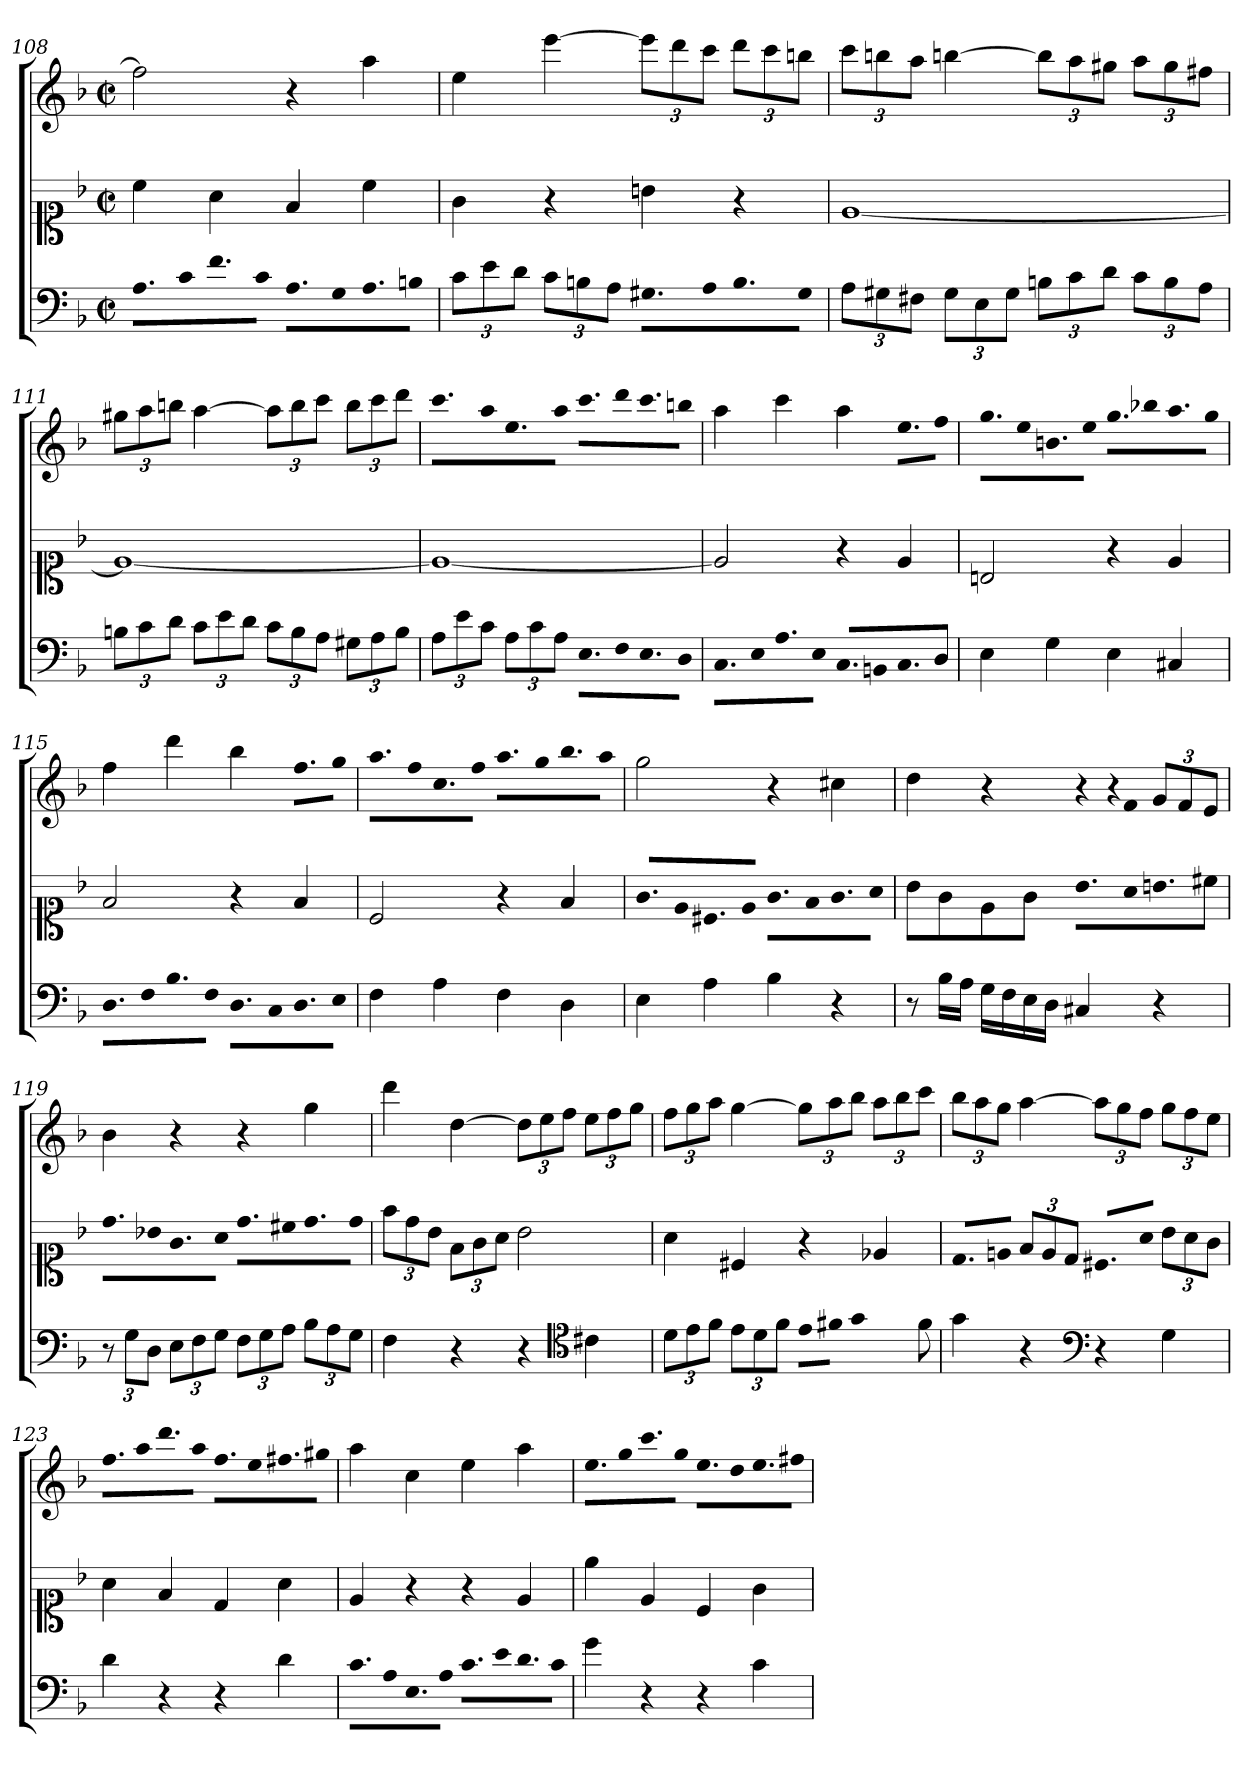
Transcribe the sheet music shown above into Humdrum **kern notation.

**kern	**kern	**kern
*part1	*part1	*part1
*staff3	*staff2	*staff1
*clefF4	*clefC1	*clefG2
*k[b-]	*k[b-]	*k[b-]
*F:	*F:	*F:
*M2/2	*M2/2	*M2/2
*met(c|)	*met(c|)	*met(c|)
*Xtuplet	*	*
=108	=108	=108
!LO:N:vis=8.	!	!
6AL	4cc	2ff]
!LO:N:vis=16	!	!
12cK	.	.
!LO:N:vis=8.	!	!
6f	4a	.
!LO:N:vis=16	!	!
12cJk	.	.
!LO:N:vis=8.	!	!
6AL	4f	4r
!LO:N:vis=16	!	!
12GK	.	.
!LO:N:vis=8.	!	!
6A	4cc	4aa
!LO:N:vis=16	!	!
12BnJk	.	.
=109	=109	=109
*tuplet	*	*
*Xbrackettup	*	*
12cL	4g	4ee
12e	.	.
12dJ	.	.
12cL	4r	[4eee
12Bn	.	.
12AJ	.	.
*Xtuplet	*	*
!LO:N:vis=8.	!	!
*	*	*Xbrackettup
6G#XL	4bn	12eeeL]
.	.	12ddd
!LO:N:vis=16	!	!
12AK	.	12cccJ
!LO:N:vis=8.	!	!
6B	4r	12dddL
.	.	12ccc
!LO:N:vis=16	!	!
12G#Jk	.	12bbnJ
=110	=110	=110
*tuplet	*	*
12AL	[1e	12cccL
12G#X	.	12bbn
12F#XJ	.	12aaJ
12G#L	.	[4bbn
12E	.	.
12G#J	.	.
12BnL	.	12bbL]
12c	.	12aa
12dJ	.	12gg#XJ
12cL	.	12aaL
12B	.	12gg#
12AJ	.	12ff#XJ
=111	=111	=111
12BnL	1e_	12gg#XL
12c	.	12aa
12dJ	.	12bbnJ
12cL	.	[4aa
12e	.	.
12dJ	.	.
12cL	.	12aaL]
12B	.	12bb
12AJ	.	12cccJ
12G#XL	.	12bbL
12A	.	12ccc
12BJ	.	12dddJ
=112	=112	=112
*	*	*Xtuplet
!	!	!LO:N:vis=8.
12AL	1e_	6cccL
12e	.	.
!	!	!LO:N:vis=16
12cJ	.	12aaK
!	!	!LO:N:vis=8.
12AL	.	6ee
12c	.	.
!	!	!LO:N:vis=16
12AJ	.	12aaJk
*Xtuplet	*	*
!LO:N:vis=8.	!	!LO:N:vis=8.
6EL	.	6cccL
!LO:N:vis=16	!	!LO:N:vis=16
12FK	.	12dddK
!LO:N:vis=8.	!	!LO:N:vis=8.
6E	.	6ccc
!LO:N:vis=16	!	!LO:N:vis=16
12DJk	.	12bbnJk
=113	=113	=113
!LO:N:vis=8.	!	!
6CL	2e]	4aa
!LO:N:vis=16	!	!
12EK	.	.
!LO:N:vis=8.	!	!
6A	.	4ccc
!LO:N:vis=16	!	!
12EJk	.	.
!LO:N:vis=8.	!	!
6CL	4r	4aa
!LO:N:vis=16	!	!
12BBnK	.	.
!LO:N:vis=8.	!	!LO:N:vis=8.
6C	4e	6eeL
!	!	!LO:N:vis=16
12DJ	.	12ffJk
=114	=114	=114
!	!	!LO:N:vis=8.
4E	2Bn	6ggL
!	!	!LO:N:vis=16
.	.	12eeK
!	!	!LO:N:vis=8.
4G	.	6bn
!	!	!LO:N:vis=16
.	.	12eeJk
!	!	!LO:N:vis=8.
4E	4r	6ggL
!	!	!LO:N:vis=16
.	.	12bb-XK
!	!	!LO:N:vis=8.
4C#X	4e	6aa
!	!	!LO:N:vis=16
.	.	12ggJk
=115	=115	=115
!LO:N:vis=8.	!	!
6DL	2f	4ff
!LO:N:vis=16	!	!
12FK	.	.
!LO:N:vis=8.	!	!
6B-	.	4ddd
!LO:N:vis=16	!	!
12FJk	.	.
!LO:N:vis=8.	!	!
6DL	4r	4bb-
!LO:N:vis=16	!	!
12CK	.	.
!LO:N:vis=8.	!	!LO:N:vis=8.
6D	4f	6ffL
!LO:N:vis=16	!	!LO:N:vis=16
12EJk	.	12ggJk
=116	=116	=116
!	!	!LO:N:vis=8.
4F	2c	6aaL
!	!	!LO:N:vis=16
.	.	12ffK
!	!	!LO:N:vis=8.
4A	.	6cc
!	!	!LO:N:vis=16
.	.	12ffJk
!	!	!LO:N:vis=8.
4F	4r	6aaL
!	!	!LO:N:vis=16
.	.	12ggK
!	!	!LO:N:vis=8.
4D	4f	6bb-
!	!	!LO:N:vis=16
.	.	12aaJk
=117	=117	=117
*	*Xtuplet	*
!	!LO:N:vis=8.	!
4E	6gL	2gg
!	!LO:N:vis=16	!
.	12eK	.
!	!LO:N:vis=8.	!
4A	6c#X	.
!	!LO:N:vis=16	!
.	12eJk	.
!	!LO:N:vis=8.	!
4B-	6gL	4r
!	!LO:N:vis=16	!
.	12fK	.
!	!LO:N:vis=8.	!
4r	6g	4cc#X
!	!LO:N:vis=16	!
.	12aJk	.
=118	=118	=118
8r	8b-L	4dd
16B-LL	8g	.
16AJJ	.	.
16GLL	8e	4r
16F	.	.
16E	8gJ	.
16DJJ	.	.
!	!LO:N:vis=8.	!LO:N:vis=8
4C#X	6b-L	12.r
!	!	!LO:N:vis=16
.	.	24r
!	!LO:N:vis=16	!LO:N:vis=16
.	12aK	12f
!	!LO:N:vis=8.	!
*	*	*tuplet
4r	6bn	12gL
.	.	12f
.	12cc#XJ	12eJ
=119	=119	=119
*tuplet	*	*
!	!LO:N:vis=8.	!
12r	6ddL	4b-
12GL	.	.
!	!LO:N:vis=16	!
12DJ	12b-XK	.
!	!LO:N:vis=8.	!
12EL	6g	4r
12F	.	.
!	!LO:N:vis=16	!
12GJ	12aJk	.
!	!LO:N:vis=8.	!
12FL	6ddL	4r
12G	.	.
!	!LO:N:vis=16	!
12AJ	12cc#XK	.
!	!LO:N:vis=8.	!
12B-L	6dd	4gg
12A	.	.
!	!LO:N:vis=16	!
12GJ	12ddJk	.
=120	=120	=120
*	*tuplet	*
*	*Xbrackettup	*
4F	12ffL	4ddd
.	12dd	.
.	12b-J	.
4r	12fL	[4dd
.	12g	.
.	12aJ	.
4r	2b-	12ddL]
.	.	12ee
.	.	12ffJ
*clefC4	*	*
4c#X	.	12eeL
.	.	12ff
.	.	12ggJ
=121	=121	=121
12dL	4a	12ffL
12e	.	12gg
12fJ	.	12aaJ
12eL	4c#X	[4gg
12d	.	.
12fJ	.	.
*Xtuplet	*	*
!LO:N:vis=16	!	!
12eLL	4r	12ggL]
!LO:N:vis=16	!	!
12f#XJJ	.	12aa
!LO:N:vis=4	!	!
6.g	.	12bb-J
.	4e-X	12aaL
.	.	12bb-
12f#	.	12cccJ
=122	=122	=122
*	*Xtuplet	*
!	!LO:N:vis=8.	!
4g	6dL	12bb-L
.	.	12aa
!	!LO:N:vis=16	!
.	12enJk	12ggJ
*	*tuplet	*
4r	12fL	[4aa
.	12e	.
.	12dJ	.
*clefF4	*	*
*	*Xtuplet	*
!	!LO:N:vis=8.	!
4r	6c#XL	12aaL]
.	.	12gg
!	!LO:N:vis=16	!
.	12aJk	12ffJ
*	*tuplet	*
4G	12b-L	12ggL
.	12a	12ff
.	12gJ	12eeJ
=123	=123	=123
*	*	*Xtuplet
!	!	!LO:N:vis=8.
4d	4a	6ffL
!	!	!LO:N:vis=16
.	.	12aaK
!	!	!LO:N:vis=8.
4r	4f	6ddd
!	!	!LO:N:vis=16
.	.	12aaJk
!	!	!LO:N:vis=8.
4r	4d	6ffL
!	!	!LO:N:vis=16
.	.	12eeK
!	!	!LO:N:vis=8.
4d	4a	6ff#X
!	!	!LO:N:vis=16
.	.	12gg#XJk
=124	=124	=124
!LO:N:vis=8.	!	!
6cL	4e	4aa
!LO:N:vis=16	!	!
12AK	.	.
!LO:N:vis=8.	!	!
6E	4r	4cc
!LO:N:vis=16	!	!
12AJk	.	.
!LO:N:vis=8.	!	!
6cL	4r	4ee
!LO:N:vis=16	!	!
12eK	.	.
!LO:N:vis=8.	!	!
6d	4e	4aa
!LO:N:vis=16	!	!
12cJk	.	.
=125	=125	=125
!	!	!LO:N:vis=8.
4g	4ee	6eeL
!	!	!LO:N:vis=16
.	.	12ggK
!	!	!LO:N:vis=8.
4r	4e	6ccc
!	!	!LO:N:vis=16
.	.	12ggJk
!	!	!LO:N:vis=8.
4r	4c	6eeL
!	!	!LO:N:vis=16
.	.	12ddK
!	!	!LO:N:vis=8.
4c	4g	6ee
!	!	!LO:N:vis=16
.	.	12ff#XJk
=	=	=
*-	*-	*-
